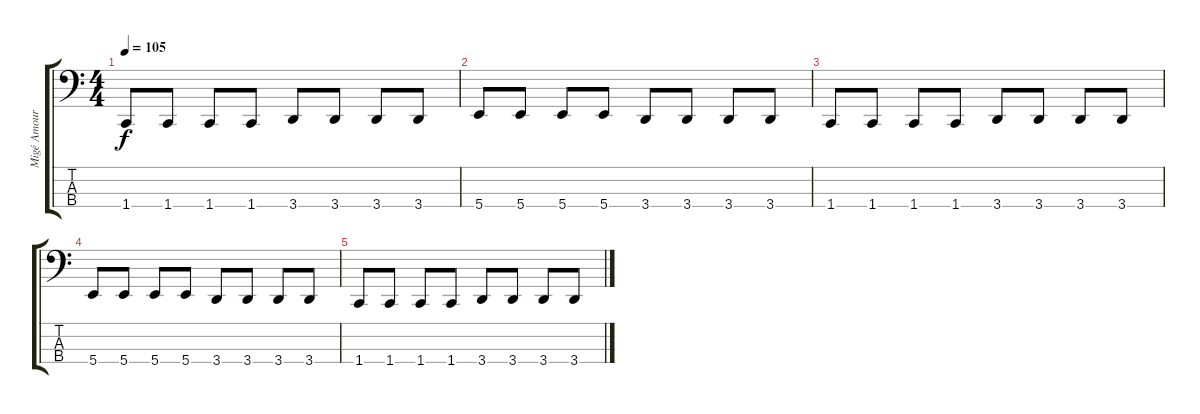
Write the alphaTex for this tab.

\track ("Migé Amour (Bass)" "Migé Amour") {instrument electricbassfinger}
\staff {score tabs}
\tuning (D2 A1 E1 B0) {hide}
\ts (4 4)
\tempo 105
\clef f4
\ks c
1.4.8{dy f} 1.4.8 1.4.8 1.4.8 3.4.8 3.4.8 3.4.8 3.4.8 |
5.4.8 5.4.8 5.4.8 5.4.8 3.4.8 3.4.8 3.4.8 3.4.8 |
1.4.8 1.4.8 1.4.8 1.4.8 3.4.8 3.4.8 3.4.8 3.4.8 |
5.4.8 5.4.8 5.4.8 5.4.8 3.4.8 3.4.8 3.4.8 3.4.8 |
1.4.8 1.4.8 1.4.8 1.4.8 3.4.8 3.4.8 3.4.8 3.4.8
